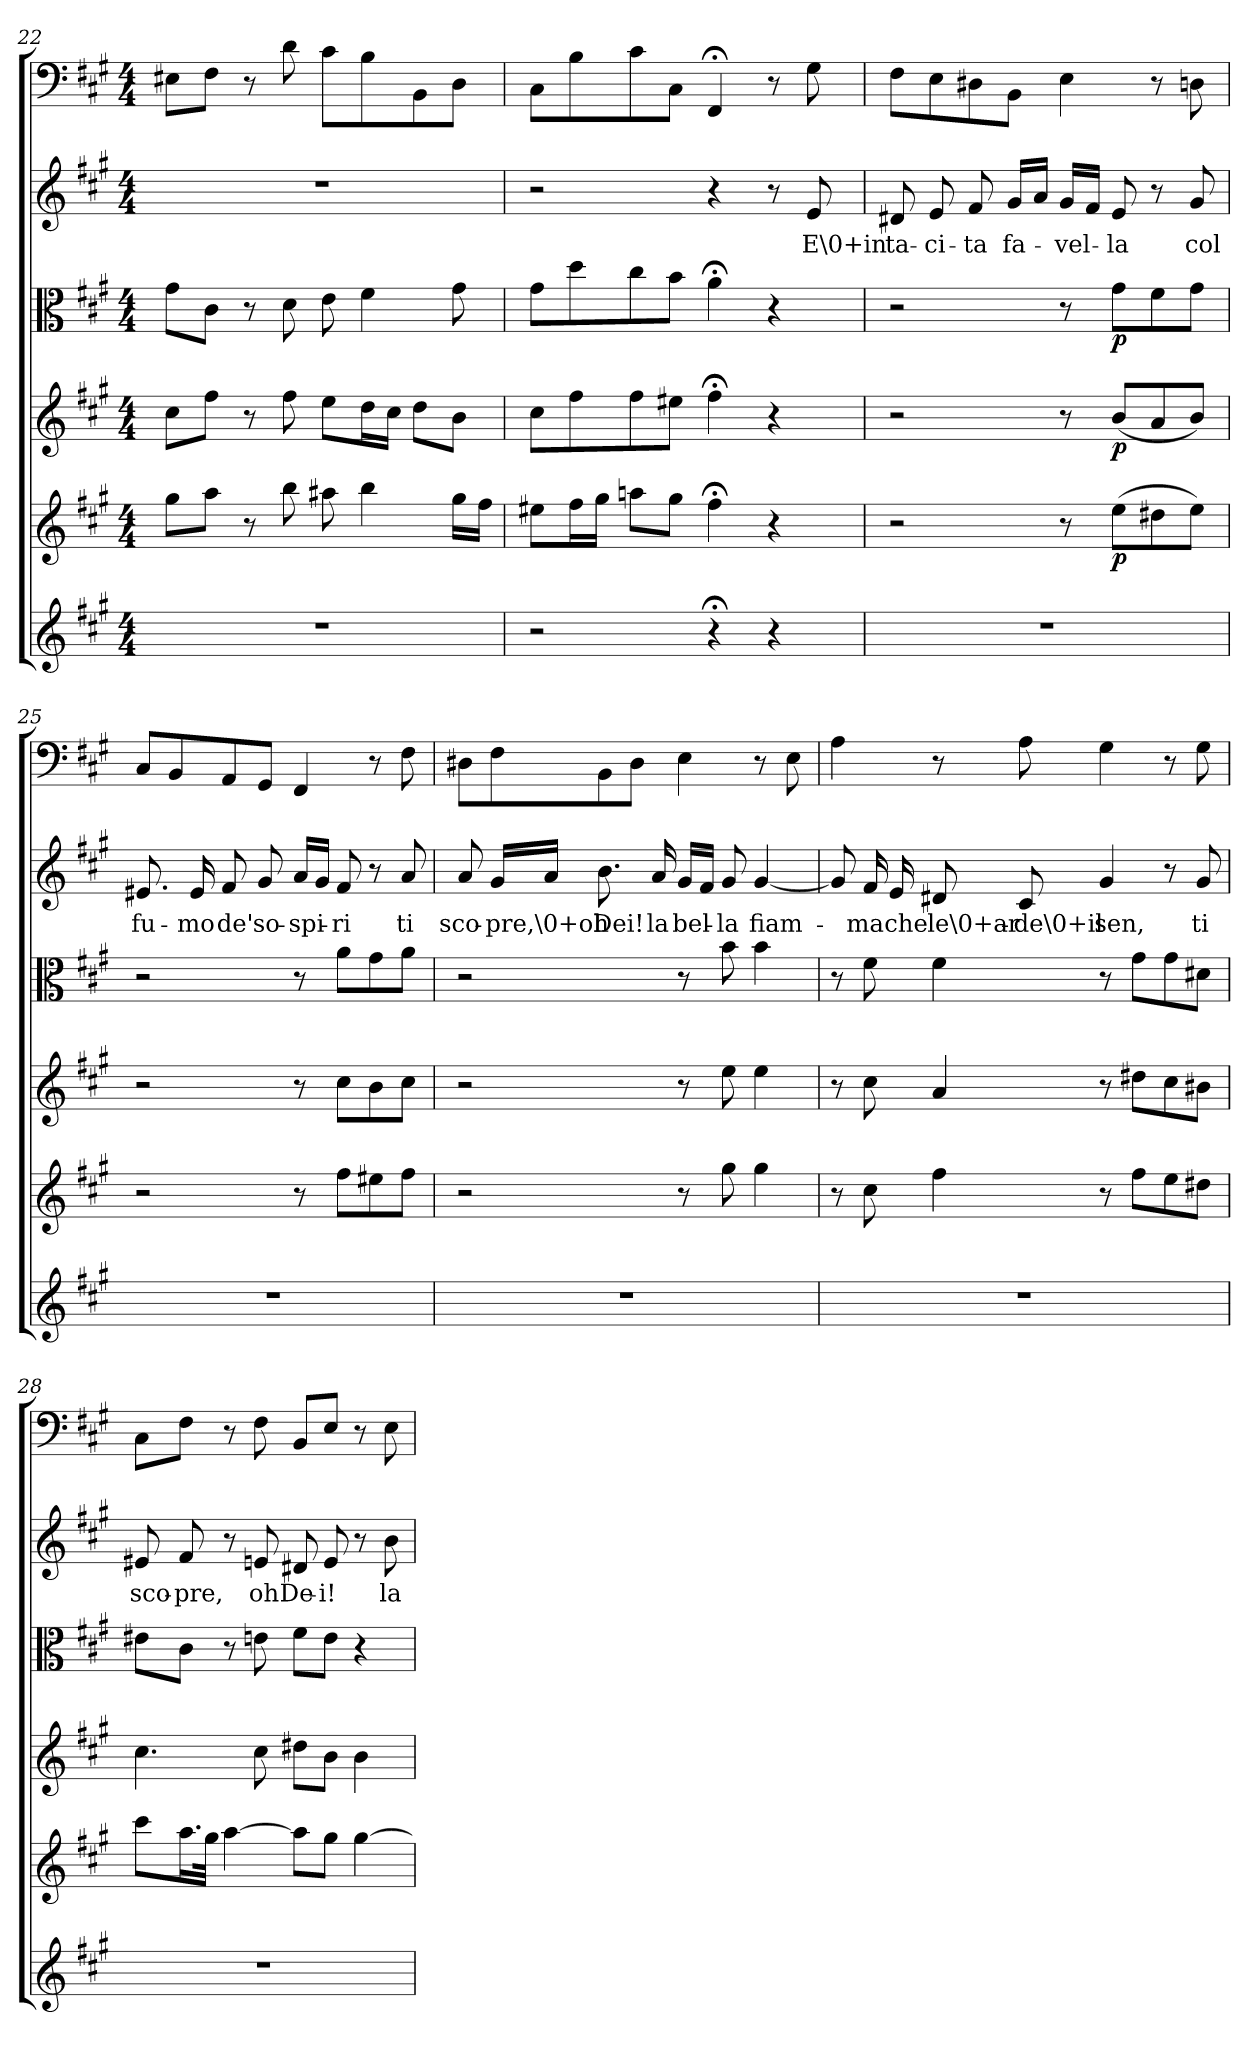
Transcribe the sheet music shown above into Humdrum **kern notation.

**kern	**kern	**dynam	**kern	**dynam	**kern	**dynam	**kern	**text	**kern
*part6	*part5	*part5	*part4	*part4	*part3	*part3	*part2	*part2	*part1
*staff6	*staff5	*staff5	*staff4	*staff4	*staff3	*staff3	*staff2	*staff2	*staff1
*clefG2	*clefG2	*	*clefG2	*	*clefC3	*	*clefG2	*	*clefF4
*k[f#c#g#]	*k[f#c#g#]	*	*k[f#c#g#]	*	*k[f#c#g#]	*	*k[f#c#g#]	*	*k[f#c#g#]
*f#:	*f#:	*	*f#:	*	*f#:	*	*f#:	*	*f#:
*M4/4	*M4/4	*	*M4/4	*	*M4/4	*	*M4/4	*	*M4/4
=22	=22	=22	=22	=22	=22	=22	=22	=22	=22
1r	8gg#\L	.	8cc#\L	.	8g#\L	.	1r	.	8E#X\L
.	8aa\J	.	8ff#\J	.	8c#\J	.	.	.	8F#\J
.	8r	.	8r	.	8r	.	.	.	8r
.	8bb\	.	8ff#\	.	8d\	.	.	.	8d\
.	8aa#X\	.	8ee\L	.	8e\	.	.	.	8c#\L
.	4bb\	.	16dd\L	.	4f#\	.	.	.	8B\
.	.	.	16cc#\JJ	.	.	.	.	.	.
.	.	.	8dd\L	.	.	.	.	.	8BB\
.	16gg#\LL	.	8b\J	.	8g#\	.	.	.	8D\J
.	16ff#\JJ	.	.	.	.	.	.	.	.
=23	=23	=23	=23	=23	=23	=23	=23	=23	=23
2r	8ee#X\L	.	8cc#\L	.	8g#\L	.	2r	.	8C#\L
.	16ff#\L	.	8ff#\	.	8dd\	.	.	.	8B\
.	16gg#\JJ	.	.	.	.	.	.	.	.
.	8aan\L	.	8ff#\	.	8cc#\	.	.	.	8c#\
.	8gg#\J	.	8ee#X\J	.	8b\J	.	.	.	8C#\J
4r;<	4ff#;<\	.	4ff#;<\	.	4a;<\	.	4r	.	4FF#;</
4r	4r	.	4r	.	4r	.	8r	.	8r
.	.	.	.	.	.	.	8e/	E\0+in	8G#\
=24	=24	=24	=24	=24	=24	=24	=24	=24	=24
1r	2r	.	2r	.	2r	.	8d#X/	ta-	8F#\L
.	.	.	.	.	.	.	8e/	-ci-	8E\
.	.	.	.	.	.	.	8f#/	-ta	8D#X\
.	.	.	.	.	.	.	16g#/LL	fa-	8BB\J
.	.	.	.	.	.	.	16a/JJ	.	.
.	8r	.	8r	.	8r	.	16g#/LL	-vel-	4E\
.	.	.	.	.	.	.	16f#/JJ	.	.
.	(8ee\L	p	(8b/L	p	8g#\L	p	8e/	-la	.
.	8dd#X\	.	8a/	.	8f#\	.	8r	.	8r
.	8ee\J)	.	8b/J)	.	8g#\J	.	8g#/	col	8Dn\
=25	=25	=25	=25	=25	=25	=25	=25	=25	=25
1r	2r	.	2r	.	2r	.	8.e#X/	fu-	8C#/L
.	.	.	.	.	.	.	.	.	8BB/
.	.	.	.	.	.	.	16e#/	-mo	.
.	.	.	.	.	.	.	8f#/	de'	8AA/
.	.	.	.	.	.	.	8g#/	so-	8GG#/J
.	8r	.	8r	.	8r	.	16a/LL	-spi-	4FF#/
.	.	.	.	.	.	.	16g#/JJ	.	.
.	8ff#\L	.	8cc#\L	.	8a\L	.	8f#/	-ri	.
.	8ee#X\	.	8b\	.	8g#\	.	8r	.	8r
.	8ff#\J	.	8cc#\J	.	8a\J	.	8a/	ti	8F#\
=26	=26	=26	=26	=26	=26	=26	=26	=26	=26
1r	2r	.	2r	.	2r	.	8a/	sco-	8D#X\L
.	.	.	.	.	.	.	16g#/LL	-pre,\0+oh	8F#\
.	.	.	.	.	.	.	16a/JJ	.	.
.	.	.	.	.	.	.	8.b\	Dei!	8BB\
.	.	.	.	.	.	.	.	.	8D#\J
.	.	.	.	.	.	.	16a/	la	.
.	8r	.	8r	.	8r	.	16g#/LL	bel-	4E\
.	.	.	.	.	.	.	16f#/JJ	.	.
.	8gg#\	.	8ee\	.	8b\	.	8g#/	-la	.
.	4gg#\	.	4ee\	.	4b\	.	[4g#/	fiam-	8r
.	.	.	.	.	.	.	.	.	8E\
=27	=27	=27	=27	=27	=27	=27	=27	=27	=27
1r	8r	.	8r	.	8r	.	8g#/]	.	4A\
.	8cc#\	.	8cc#\	.	8f#\	.	16f#/	-ma	.
.	.	.	.	.	.	.	16e/	che	.
.	4ff#\	.	4a/	.	4f#\	.	8d#X/	le\0+ar-	8r
.	.	.	.	.	.	.	8c#/	-de\0+il	8A\
.	8r	.	8r	.	8r	.	4g#/	sen,	4G#\
.	8ff#\L	.	8dd#X\L	.	8g#\L	.	.	.	.
.	8ee\	.	8cc#\	.	8g#\	.	8r	.	8r
.	8dd#X\J	.	8b#X\J	.	8d#X\J	.	8g#/	ti	8G#\
=28	=28	=28	=28	=28	=28	=28	=28	=28	=28
1r	8ccc#\L	.	4.cc#\	.	8e#X\L	.	8e#X/	sco-	8C#\L
.	16.aa\L	.	.	.	8c#\J	.	8f#/	-pre,	8F#\J
.	32gg#\JJk	.	.	.	.	.	.	.	.
.	[4aa\	.	.	.	8r	.	8r	.	8r
.	.	.	8cc#\	.	8en\	.	8en/	oh	8F#\
.	8aa\L]	.	8dd#X\L	.	8f#\L	.	8d#X/	De-	8BB/L
.	8gg#\J	.	8b\J	.	8e\J	.	8e/	-i!	8E/J
.	[4gg#\	.	4b\	.	4r	.	8r	.	8r
.	.	.	.	.	.	.	8b\	la	8E\
=	=	=	=	=	=	=	=	=	=
*-	*-	*-	*-	*-	*-	*-	*-	*-	*-
